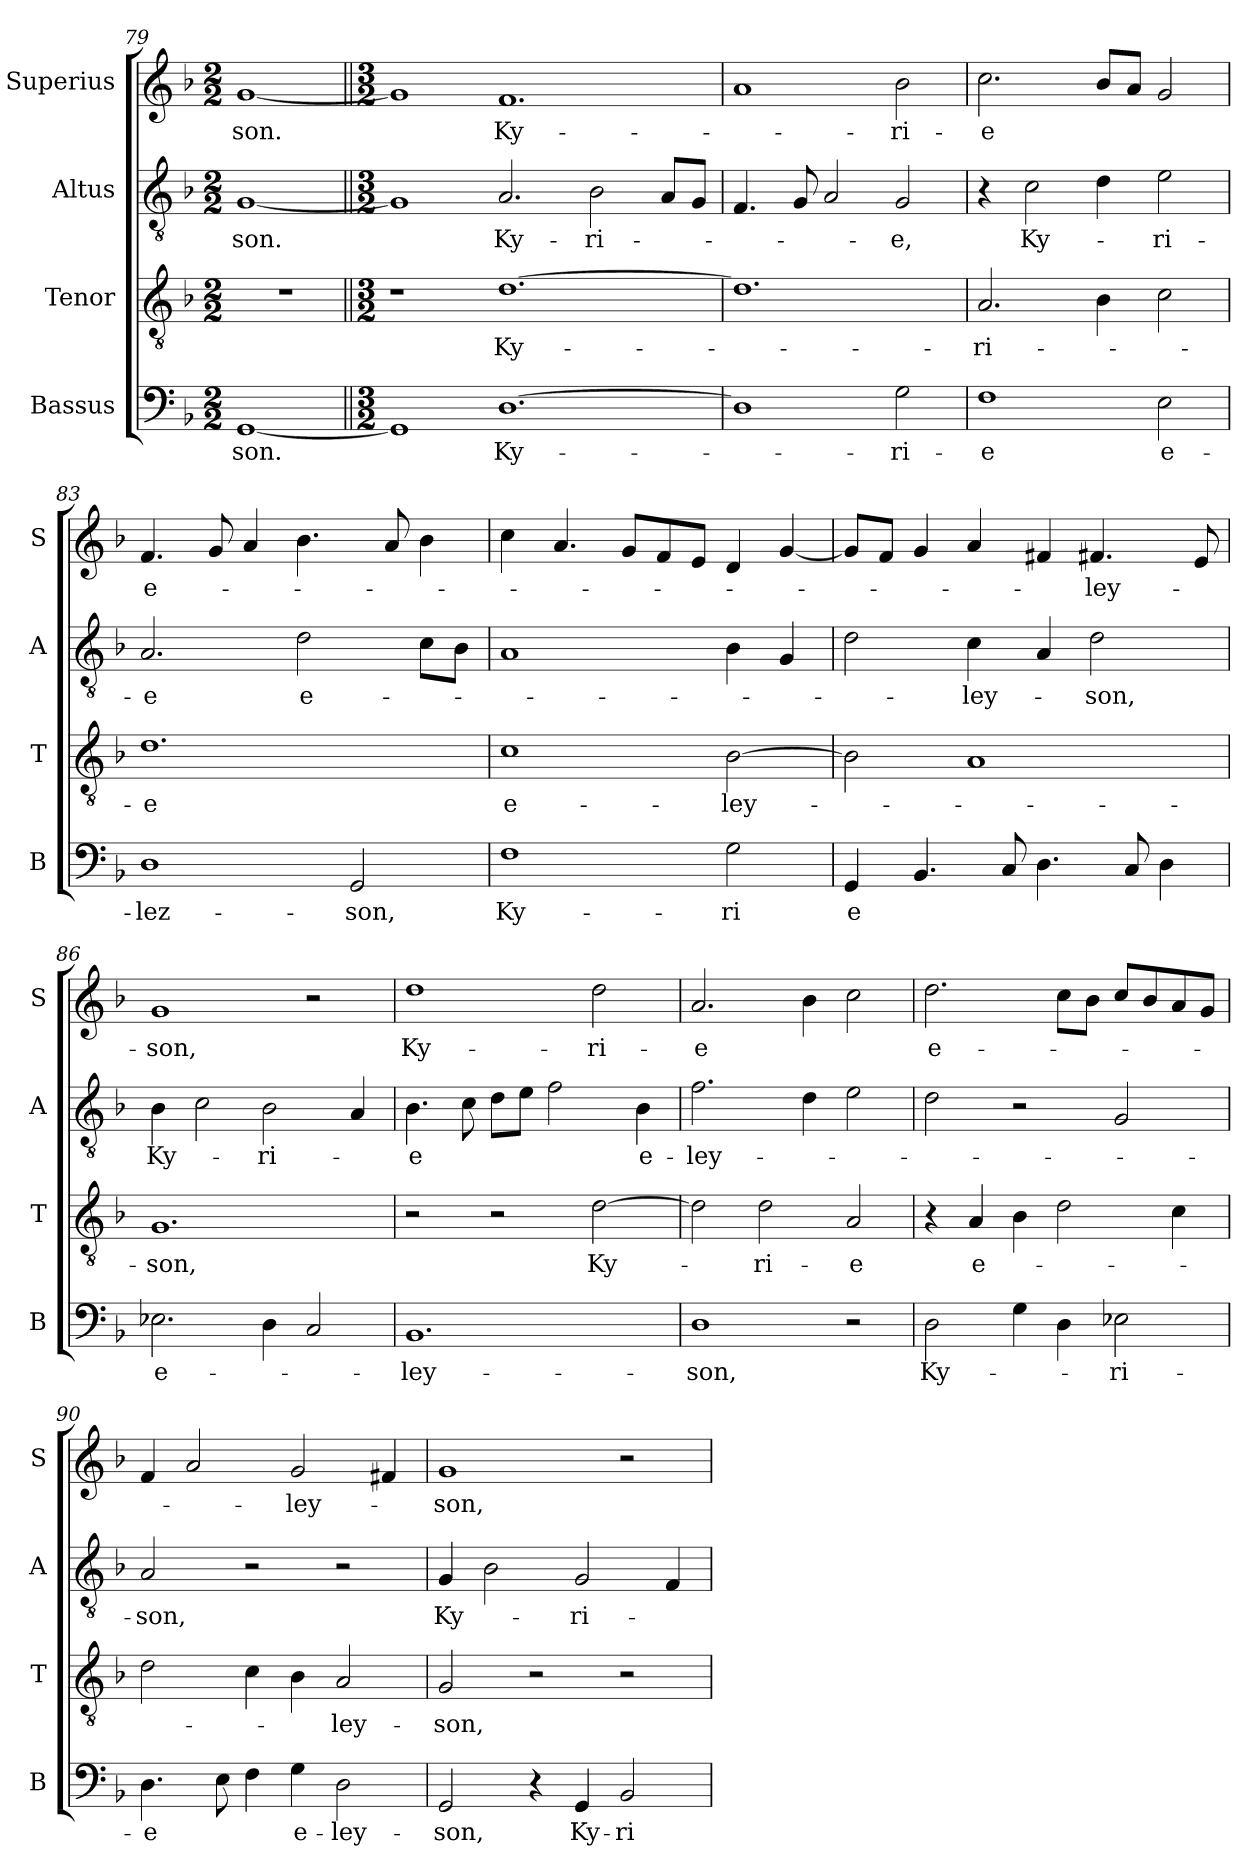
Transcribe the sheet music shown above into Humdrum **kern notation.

**kern	**text	**kern	**text	**kern	**text	**kern	**text
*part4	*part4	*part3	*part3	*part2	*part2	*part1	*part1
*staff4	*staff4	*staff3	*staff3	*staff2	*staff2	*staff1	*staff1
*I"Bassus	*	*I"Tenor	*	*I"Altus	*	*I"Superius	*
*I'B	*	*I'T	*	*I'A	*	*I'S	*
*clefF4	*	*clefGv2	*	*clefGv2	*	*clefG2	*
*k[b-]	*	*k[b-]	*	*k[b-]	*	*k[b-]	*
*M2/2	*	*M2/2	*	*M2/2	*	*M2/2	*
=79	=79	=79	=79	=79	=79	=79	=79
[1GG	-son.	1r	.	[1G	-son.	[1g	-son.
=80||	=80||	=80||	=80||	=80||	=80||	=80||	=80||
*M3/2	*	*M3/2	*	*M3/2	*	*M3/2	*
1GG]	.	1r	.	1G]	.	1g]	.
[1.D	Ky-	[1.d	Ky-	2.A	Ky-	1.f	Ky-
.	.	.	.	2B-	-ri-	.	.
.	.	.	.	8AL	.	.	.
.	.	.	.	8GJ	.	.	.
=81	=81	=81	=81	=81	=81	=81	=81
1D]	.	1.d]	.	4.F	.	1a	.
.	.	.	.	8G	.	.	.
.	.	.	.	2A	.	.	.
2G	-ri-	.	.	2G	-e,	2b-	-ri-
=82	=82	=82	=82	=82	=82	=82	=82
1F	-e	2.A	-ri-	4r	.	2.cc	-e
!	!	!	!	!	!LO:LY:i	!	!
.	.	.	.	2c	Ky-	.	.
.	.	4B-	.	4d	.	8b-L	.
.	.	.	.	.	.	8aJ	.
!	!LO:LY:i	!	!	!	!LO:LY:i	!	!
2E	e-	2c	.	2e	-ri-	2g	.
=83	=83	=83	=83	=83	=83	=83	=83
!	!LO:LY:i	!	!	!	!LO:LY:i	!	!LO:LY:i
1D	-lez-	1.d	-e	2.A	-e	4.f	e-
.	.	.	.	.	.	8g	.
.	.	.	.	.	.	4a	.
!	!	!	!	!	!LO:LY:i	!	!
.	.	.	.	2d	e-	4.b-	.
!	!LO:LY:i	!	!	!	!	!	!
2GG	-son,	.	.	.	.	.	.
.	.	.	.	.	.	8a	.
.	.	.	.	8cL	.	4b-	.
.	.	.	.	8B-J	.	.	.
=84	=84	=84	=84	=84	=84	=84	=84
!	!LO:LY:i	!	!LO:LY:i	!	!	!	!
1F	Ky-	1c	e-	1A	.	4cc	.
.	.	.	.	.	.	4.a	.
.	.	.	.	.	.	8gL	.
.	.	.	.	.	.	8f	.
.	.	.	.	.	.	8eJ	.
!	!LO:LY:i	!	!LO:LY:i	!	!	!	!
2G	-ri	[2B-	-ley-	4B-	.	4d	.
.	.	.	.	4G	.	[4g	.
=85	=85	=85	=85	=85	=85	=85	=85
!	!LO:LY:i	!	!	!	!	!	!
4GG	e	2B-]	.	2d	.	8gL]	.
.	.	.	.	.	.	8fJ	.
4.BB-	.	.	.	.	.	4g	.
!	!	!	!	!	!LO:LY:i	!	!
.	.	1A	.	4c	-ley-	4a	.
8C	.	.	.	.	.	.	.
4.D	.	.	.	4A	.	4f#X	.
!	!	!	!	!	!LO:LY:i	!	!LO:LY:i
.	.	.	.	2d	-son,	4.f#X	-ley-
8C	.	.	.	.	.	.	.
4D	.	.	.	.	.	.	.
.	.	.	.	.	.	8e	.
=86	=86	=86	=86	=86	=86	=86	=86
!	!LO:LY:i	!	!LO:LY:i	!	!LO:LY:i	!	!LO:LY:i
2.E-X	e-	1.G	-son,	4B-	Ky-	1g	-son,
.	.	.	.	2c	.	.	.
!	!	!	!	!	!LO:LY:i	!	!
4D	.	.	.	2B-	-ri-	.	.
2C	.	.	.	.	.	2r	.
.	.	.	.	4A	.	.	.
=87	=87	=87	=87	=87	=87	=87	=87
!	!LO:LY:i	!	!	!	!LO:LY:i	!	!LO:LY:i
1.BB-	-ley-	2r	.	4.B-	-e	1dd	Ky-
.	.	.	.	8c	.	.	.
.	.	2r	.	8dL	.	.	.
.	.	.	.	8eJ	.	.	.
.	.	.	.	2f	.	.	.
!	!	!	!LO:LY:i	!	!	!	!LO:LY:i
.	.	[2d	Ky-	.	.	2dd	-ri-
!	!	!	!	!	!LO:LY:i	!	!
.	.	.	.	4B-	e-	.	.
=88	=88	=88	=88	=88	=88	=88	=88
!	!LO:LY:i	!	!	!	!LO:LY:i	!	!LO:LY:i
1D	-son,	2d]	.	2.f	-ley-	2.a	-e
!	!	!	!LO:LY:i	!	!	!	!
.	.	2d	-ri-	.	.	.	.
.	.	.	.	4d	.	4b-	.
!	!	!	!LO:LY:i	!	!	!	!
2r	.	2A	-e	2e	.	2cc	.
=89	=89	=89	=89	=89	=89	=89	=89
!	!LO:LY:i	!	!	!	!	!	!LO:LY:i
2D	Ky-	4r	.	2d	.	2.dd	e-
!	!	!	!LO:LY:i	!	!	!	!
.	.	4A	e-	.	.	.	.
4G	.	4B-	.	2r	.	.	.
4D	.	2d	.	.	.	8ccL	.
.	.	.	.	.	.	8b-J	.
!	!LO:LY:i	!	!	!	!	!	!
2E-X	-ri-	.	.	2G	.	8ccL	.
.	.	.	.	.	.	8b-	.
.	.	4c	.	.	.	8a	.
.	.	.	.	.	.	8gJ	.
=90	=90	=90	=90	=90	=90	=90	=90
!	!LO:LY:i	!	!	!	!LO:LY:i	!	!
4.D	-e	2d	.	2A	-son,	4f	.
.	.	.	.	.	.	2a	.
8E	.	.	.	.	.	.	.
4F	.	4c	.	2r	.	.	.
!	!LO:LY:i	!	!	!	!	!	!LO:LY:i
4G	e-	4B-	.	.	.	2g	-ley-
!	!LO:LY:i	!	!LO:LY:i	!	!	!	!
2D	-ley-	2A	-ley-	2r	.	.	.
.	.	.	.	.	.	4f#X	.
=91	=91	=91	=91	=91	=91	=91	=91
!	!LO:LY:i	!	!LO:LY:i	!	!LO:LY:i	!	!LO:LY:i
2GG	-son,	2G	-son,	4G	Ky-	1g	-son,
.	.	.	.	2B-	.	.	.
4r	.	2r	.	.	.	.	.
!	!LO:LY:i	!	!	!	!LO:LY:i	!	!
4GG	Ky-	.	.	2G	-ri-	.	.
!	!LO:LY:i	!	!	!	!	!	!
2BB-	-ri-	2r	.	.	.	2r	.
.	.	.	.	4F	.	.	.
=	=	=	=	=	=	=	=
*-	*-	*-	*-	*-	*-	*-	*-
